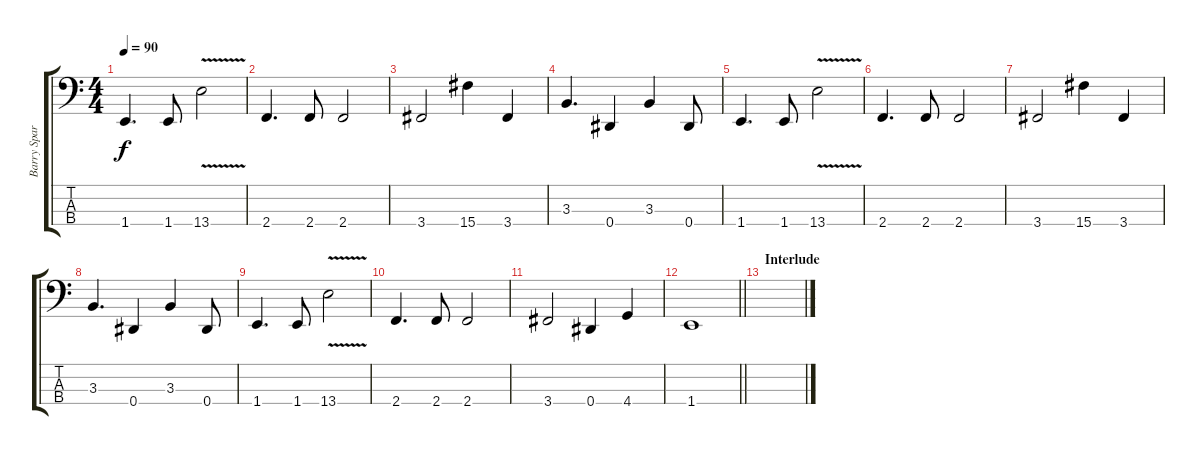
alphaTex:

\track ("Barry Sparks" "Barry Spar") {instrument electricbassfinger}
\staff {score tabs}
\tuning (Gb2 Db2 Ab1 Eb1) {hide}
\ts (4 4)
\tempo 90
\clef f4
\ks c
1.4.4{d dy f} 1.4.8 13.4{v}.2 |
2.4.4{d} 2.4.8 2.4.2 |
3.4.2 15.4.4 3.4.4 |
3.3.4{d} 0.4.4 3.3.4 0.4.8 |
1.4.4{d} 1.4.8 13.4{v}.2 |
2.4.4{d} 2.4.8 2.4.2 |
3.4.2 15.4.4 3.4.4 |
3.3.4{d} 0.4.4 3.3.4 0.4.8 |
1.4.4{d} 1.4.8 13.4{v}.2 |
2.4.4{d} 2.4.8 2.4.2 |
3.4.2 0.4.4 4.4.4 |
\barLineRight lightlight
1.4.1 |
\section ("" "Interlude")
